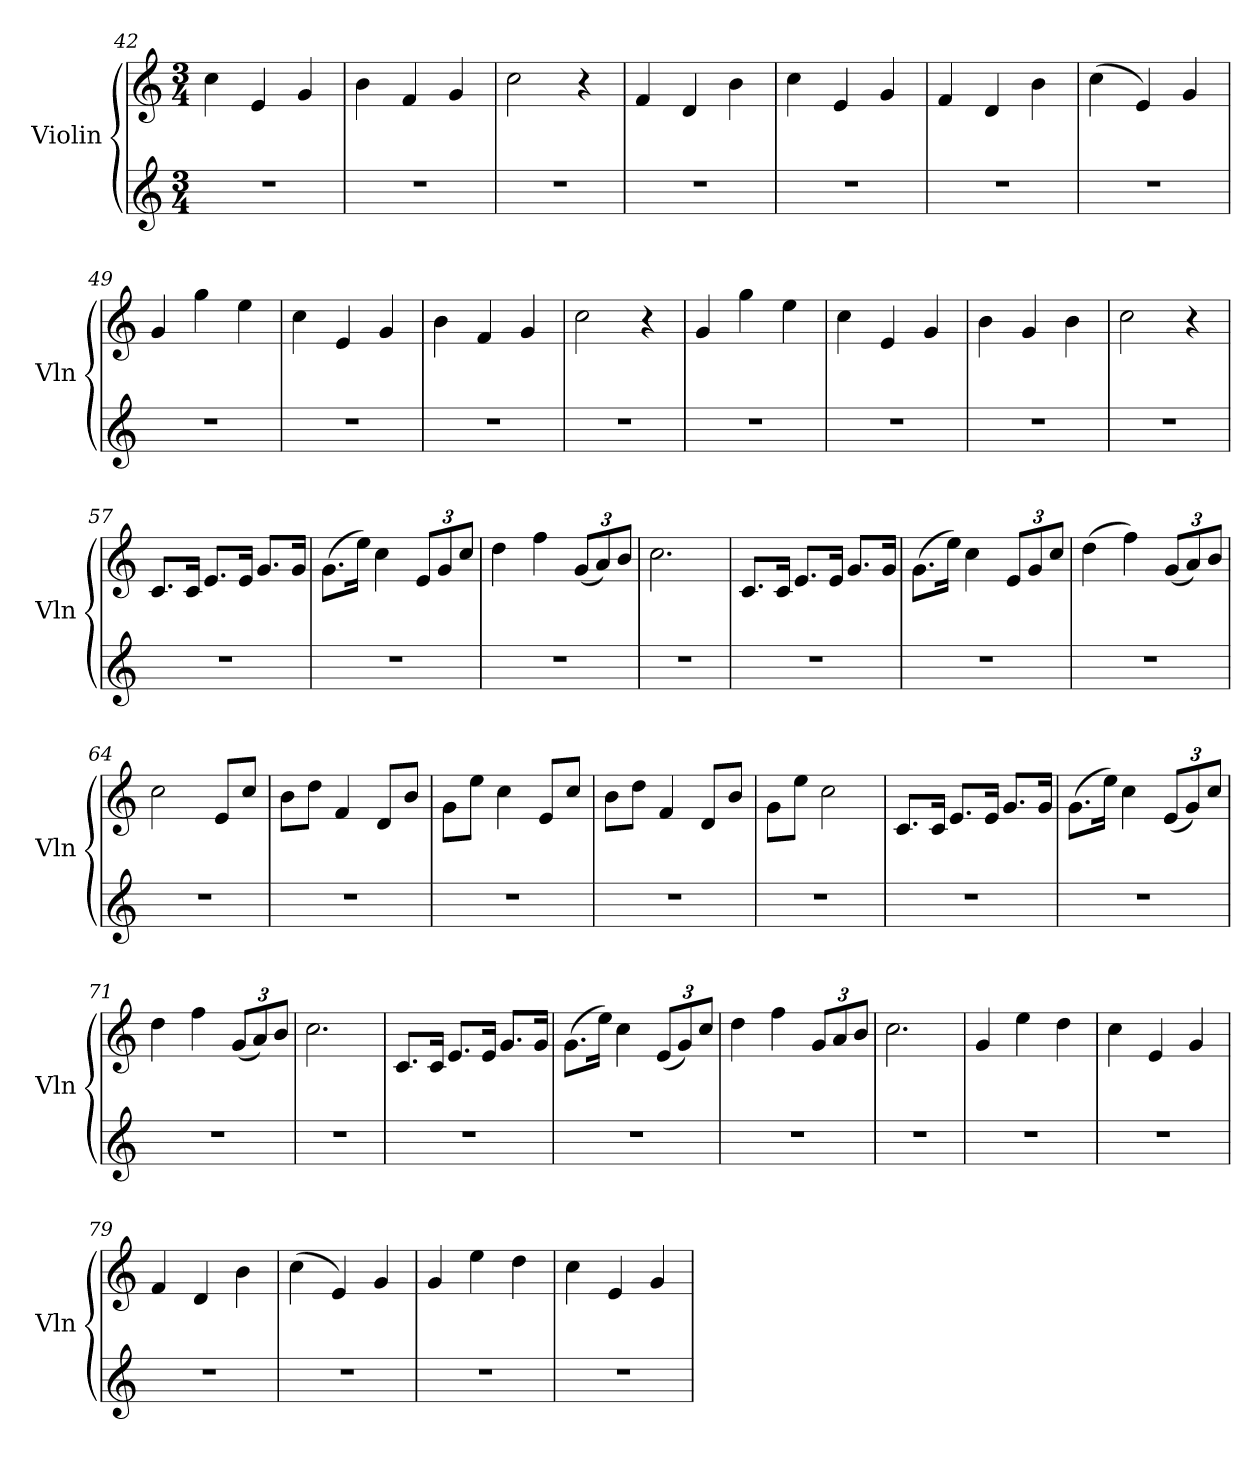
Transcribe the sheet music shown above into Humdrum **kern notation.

**kern	**kern
*part2	*part1
*staff2	*staff1
*I"Violin	*I"Violin
*I'Vln	*I'Vln
*clefG2	*clefG2
*k[]	*k[]
*M3/4	*M3/4
=42	=42
2.r	4cc\
.	4e/
.	4g/
=43	=43
2.r	4b\
.	4f/
.	4g/
=44	=44
2.r	2cc\
.	4r
=45	=45
2.r	4f/
.	4d/
.	4b\
=46	=46
2.r	4cc\
.	4e/
.	4g/
=47	=47
2.r	4f/
.	4d/
.	4b\
!!LO:PB:g=z
=48	=48
2.r	(>4cc\
.	4e/)
.	4g/
=49	=49
2.r	4g/
.	4gg\
.	4ee\
=50	=50
2.r	4cc\
.	4e/
.	4g/
=51	=51
2.r	4b\
.	4f/
.	4g/
=52	=52
2.r	2cc\
.	4r
=53	=53
2.r	4g/
.	4gg\
.	4ee\
=54	=54
2.r	4cc\
.	4e/
.	4g/
=55	=55
2.r	4b\
.	4g/
.	4b\
=56	=56
2.r	2cc\
.	4r
!!LO:LB:g=z
=57	=57
2.r	8.c/L
.	16c/Jk
.	8.e/L
.	16e/Jk
.	8.g/L
.	16g/Jk
=58	=58
2.r	(>8.g\L
.	16ee\Jk)
.	4cc\
*	*Xbrackettup
.	12e/L
.	12g/
.	12cc/J
=59	=59
2.r	4dd\
.	4ff\
.	(<12g/L
.	12a/)
.	12b/J
=60	=60
2.r	2.cc\
=61	=61
2.r	8.c/L
.	16c/Jk
.	8.e/L
.	16e/Jk
.	8.g/L
.	16g/Jk
=62	=62
2.r	(>8.g\L
.	16ee\Jk)
.	4cc\
.	12e/L
.	12g/
.	12cc/J
!!LO:PB:g=z
=63	=63
2.r	(>4dd\
.	4ff\)
.	(<12g/L
.	12a/)
.	12b/J
=64	=64
2.r	2cc\
.	8e/L
.	8cc/J
=65	=65
2.r	8b\L
.	8dd\J
.	4f/
.	8d/L
.	8b/J
=66	=66
2.r	8g\L
.	8ee\J
.	4cc\
.	8e/L
.	8cc/J
=67	=67
2.r	8b\L
.	8dd\J
.	4f/
.	8d/L
.	8b/J
=68	=68
2.r	8g\L
.	8ee\J
.	2cc\
!!LO:LB:g=z
=69	=69
2.r	8.c/L
.	16c/Jk
.	8.e/L
.	16e/Jk
.	8.g/L
.	16g/Jk
=70	=70
2.r	(>8.g\L
.	16ee\Jk)
.	4cc\
.	(<12e/L
.	12g/)
.	12cc/J
=71	=71
2.r	4dd\
.	4ff\
.	(<12g/L
.	12a/)
.	12b/J
=72	=72
2.r	2.cc\
=73	=73
2.r	8.c/L
.	16c/Jk
.	8.e/L
.	16e/Jk
.	8.g/L
.	16g/Jk
=74	=74
2.r	(>8.g\L
.	16ee\Jk)
.	4cc\
.	(<12e/L
.	12g/)
.	12cc/J
!!LO:LB:g=z
=75	=75
2.r	4dd\
.	4ff\
.	12g/L
.	12a/
.	12b/J
=76	=76
2.r	2.cc\
=77	=77
2.r	4g/
.	4ee\
.	4dd\
=78	=78
2.r	4cc\
.	4e/
.	4g/
=79	=79
2.r	4f/
.	4d/
.	4b\
=80	=80
2.r	(>4cc\
.	4e/)
.	4g/
=81	=81
2.r	4g/
.	4ee\
.	4dd\
=82	=82
2.r	4cc\
.	4e/
.	4g/
=	=
*-	*-
